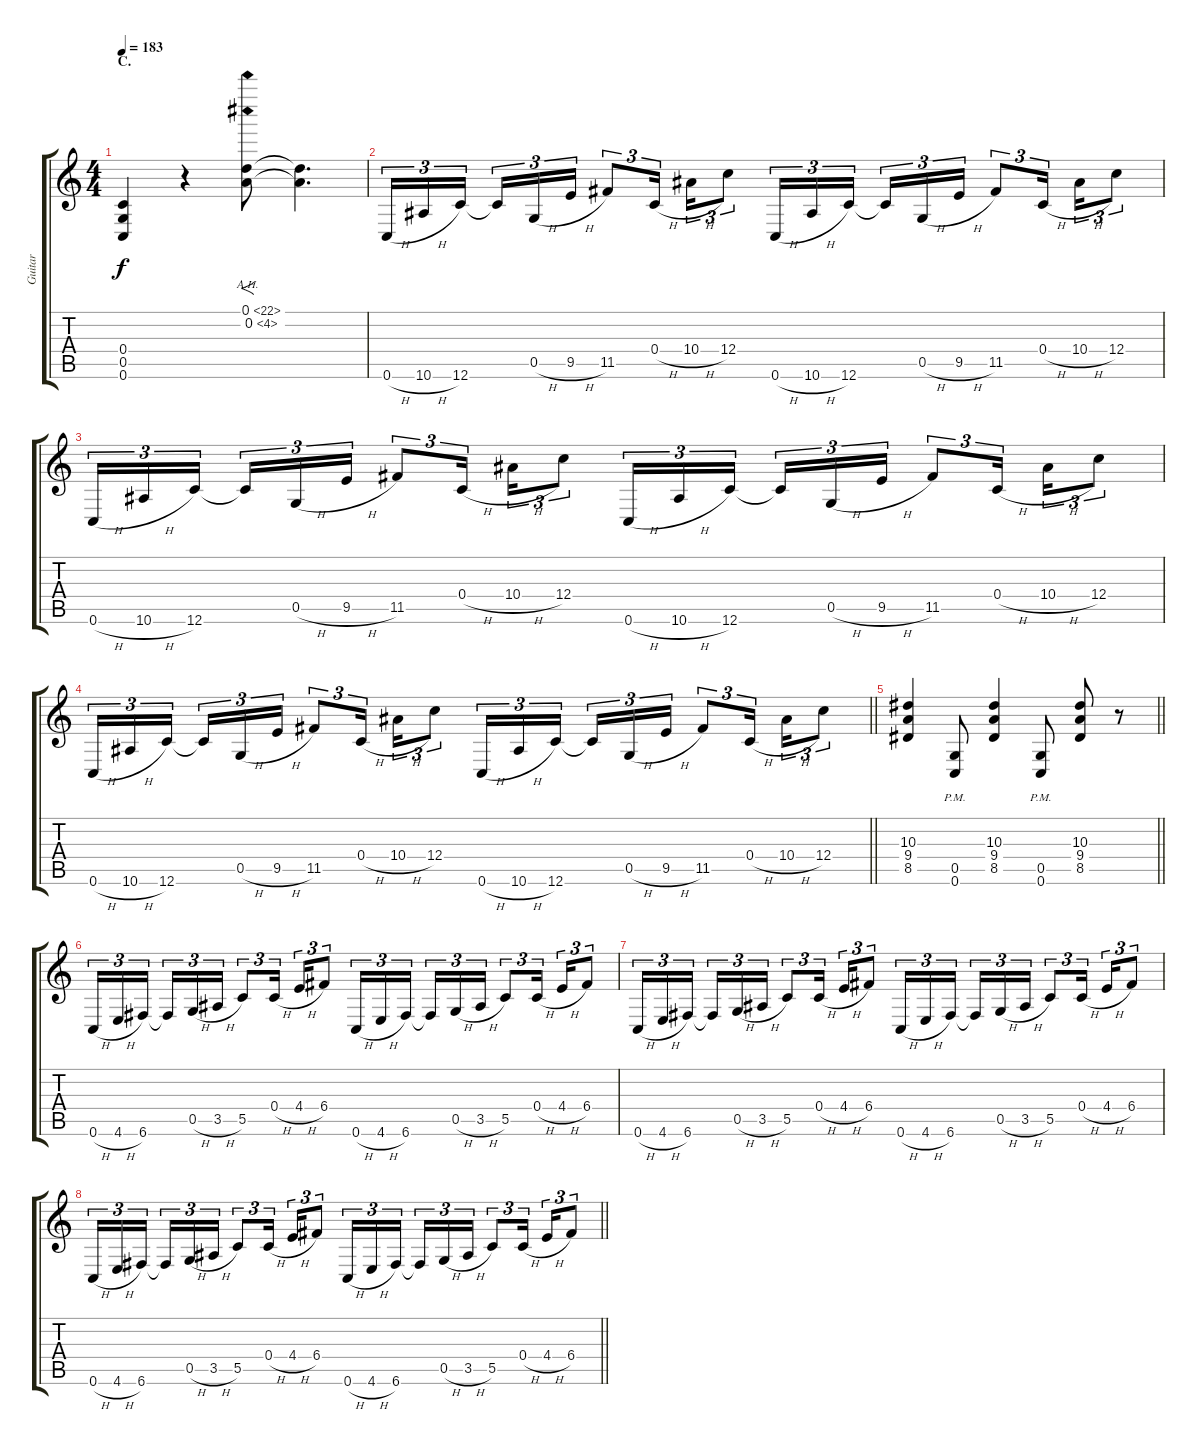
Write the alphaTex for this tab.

\track ("Guitar" "Guitar") {instrument distortionguitar}
\staff {score tabs}
\tuning (D4 A3 F3 C3 G2 C2) {hide}
\ts (4 4)
\section ("" "C.")
\tempo 183
\clef g2
\ks c
(0.4 0.5 0.6).4{dy f} r.4 (0.1{ah 22} 0.2{ah 4}).8{f} (0.1{t} 0.2{t}).4{d} |
0.6{h}.16{tu (3 2)} 10.6{h}.16{tu (3 2)} 12.6.16{tu (3 2) beam splitsecondary} 12.6{t}.16{tu (3 2)} 0.5{h}.16{tu (3 2)} 9.5{h}.16{tu (3 2)} 11.5.8{tu (3 2)} 0.4{h}.16{tu (3 2) beam splitsecondary} 10.4{h}.16{tu (3 2)} 12.4.8{tu (3 2)} 0.6{h}.16{tu (3 2)} 10.6{h}.16{tu (3 2)} 12.6.16{tu (3 2) beam splitsecondary} 12.6{t}.16{tu (3 2)} 0.5{h}.16{tu (3 2)} 9.5{h}.16{tu (3 2)} 11.5.8{tu (3 2)} 0.4{h}.16{tu (3 2) beam splitsecondary} 10.4{h}.16{tu (3 2)} 12.4.8{tu (3 2)} |
0.6{h}.16{tu (3 2)} 10.6{h}.16{tu (3 2)} 12.6.16{tu (3 2) beam splitsecondary} 12.6{t}.16{tu (3 2)} 0.5{h}.16{tu (3 2)} 9.5{h}.16{tu (3 2)} 11.5.8{tu (3 2)} 0.4{h}.16{tu (3 2) beam splitsecondary} 10.4{h}.16{tu (3 2)} 12.4.8{tu (3 2)} 0.6{h}.16{tu (3 2)} 10.6{h}.16{tu (3 2)} 12.6.16{tu (3 2) beam splitsecondary} 12.6{t}.16{tu (3 2)} 0.5{h}.16{tu (3 2)} 9.5{h}.16{tu (3 2)} 11.5.8{tu (3 2)} 0.4{h}.16{tu (3 2) beam splitsecondary} 10.4{h}.16{tu (3 2)} 12.4.8{tu (3 2)} |
\barLineRight lightlight
0.6{h}.16{tu (3 2)} 10.6{h}.16{tu (3 2)} 12.6.16{tu (3 2) beam splitsecondary} 12.6{t}.16{tu (3 2)} 0.5{h}.16{tu (3 2)} 9.5{h}.16{tu (3 2)} 11.5.8{tu (3 2)} 0.4{h}.16{tu (3 2) beam splitsecondary} 10.4{h}.16{tu (3 2)} 12.4.8{tu (3 2)} 0.6{h}.16{tu (3 2)} 10.6{h}.16{tu (3 2)} 12.6.16{tu (3 2) beam splitsecondary} 12.6{t}.16{tu (3 2)} 0.5{h}.16{tu (3 2)} 9.5{h}.16{tu (3 2)} 11.5.8{tu (3 2)} 0.4{h}.16{tu (3 2) beam splitsecondary} 10.4{h}.16{tu (3 2)} 12.4.8{tu (3 2)} |
\section ("" "")
\barLineRight lightlight
(10.3 9.4 8.5).4 (0.5{pm} 0.6{pm}).8 (10.3 9.4 8.5).4 (0.5{pm} 0.6{pm}).8 (10.3 9.4 8.5).8 r.8 |
\section ("" "")
0.6{h}.16{tu (3 2)} 4.6{h}.16{tu (3 2)} 6.6.16{tu (3 2) beam splitsecondary} 6.6{t}.16{tu (3 2)} 0.5{h}.16{tu (3 2)} 3.5{h}.16{tu (3 2)} 5.5.8{tu (3 2)} 0.4{h}.16{tu (3 2) beam splitsecondary} 4.4{h}.16{tu (3 2)} 6.4.8{tu (3 2)} 0.6{h}.16{tu (3 2)} 4.6{h}.16{tu (3 2)} 6.6.16{tu (3 2) beam splitsecondary} 6.6{t}.16{tu (3 2)} 0.5{h}.16{tu (3 2)} 3.5{h}.16{tu (3 2)} 5.5.8{tu (3 2)} 0.4{h}.16{tu (3 2) beam splitsecondary} 4.4{h}.16{tu (3 2)} 6.4.8{tu (3 2)} |
0.6{h}.16{tu (3 2)} 4.6{h}.16{tu (3 2)} 6.6.16{tu (3 2) beam splitsecondary} 6.6{t}.16{tu (3 2)} 0.5{h}.16{tu (3 2)} 3.5{h}.16{tu (3 2)} 5.5.8{tu (3 2)} 0.4{h}.16{tu (3 2) beam splitsecondary} 4.4{h}.16{tu (3 2)} 6.4.8{tu (3 2)} 0.6{h}.16{tu (3 2)} 4.6{h}.16{tu (3 2)} 6.6.16{tu (3 2) beam splitsecondary} 6.6{t}.16{tu (3 2)} 0.5{h}.16{tu (3 2)} 3.5{h}.16{tu (3 2)} 5.5.8{tu (3 2)} 0.4{h}.16{tu (3 2) beam splitsecondary} 4.4{h}.16{tu (3 2)} 6.4.8{tu (3 2)} |
\barLineRight lightlight
0.6{h}.16{tu (3 2)} 4.6{h}.16{tu (3 2)} 6.6.16{tu (3 2) beam splitsecondary} 6.6{t}.16{tu (3 2)} 0.5{h}.16{tu (3 2)} 3.5{h}.16{tu (3 2)} 5.5.8{tu (3 2)} 0.4{h}.16{tu (3 2) beam splitsecondary} 4.4{h}.16{tu (3 2)} 6.4.8{tu (3 2)} 0.6{h}.16{tu (3 2)} 4.6{h}.16{tu (3 2)} 6.6.16{tu (3 2) beam splitsecondary} 6.6{t}.16{tu (3 2)} 0.5{h}.16{tu (3 2)} 3.5{h}.16{tu (3 2)} 5.5.8{tu (3 2)} 0.4{h}.16{tu (3 2) beam splitsecondary} 4.4{h}.16{tu (3 2)} 6.4.8{tu (3 2)}
